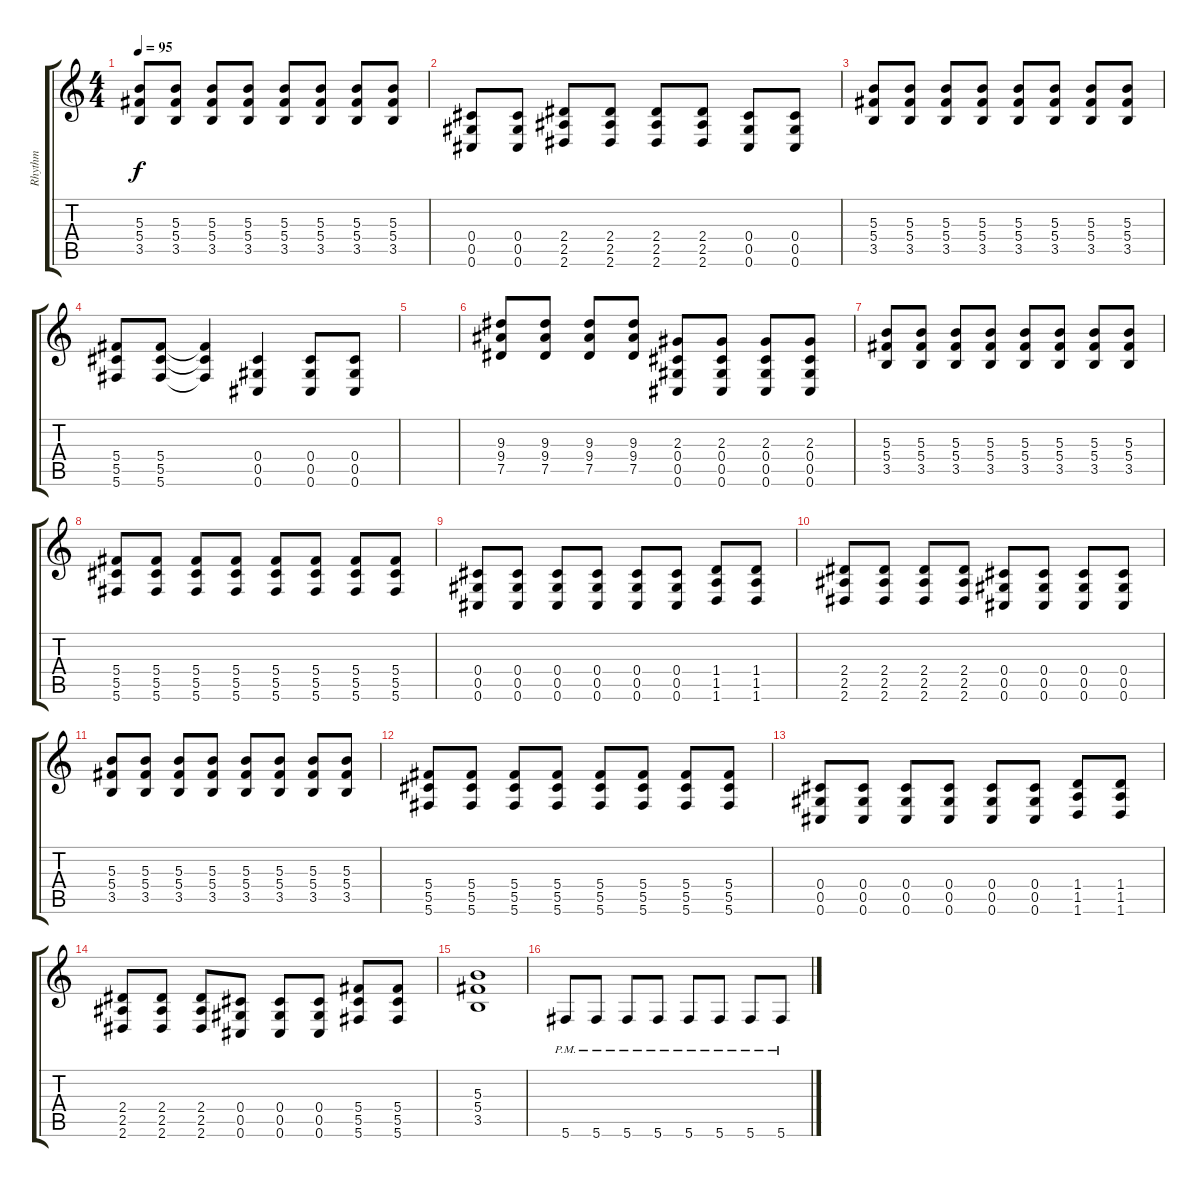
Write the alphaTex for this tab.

\track ("Rhythm" "Rhythm") {instrument distortionguitar}
\staff {score tabs}
\tuning (Eb4 Bb3 Gb3 Db3 Ab2 Db2) {hide}
\ts (4 4)
\tempo 95
\clef g2
\ks c
(5.3 5.4 3.5).8{dy f} (5.3 5.4 3.5).8 (5.3 5.4 3.5).8 (5.3 5.4 3.5).8 (5.3 5.4 3.5).8 (5.3 5.4 3.5).8 (5.3 5.4 3.5).8 (5.3 5.4 3.5).8 |
(0.4 0.5 0.6).8 (0.4 0.5 0.6).8 (2.4 2.5 2.6).8 (2.4 2.5 2.6).8 (2.4 2.5 2.6).8 (2.4 2.5 2.6).8 (0.4 0.5 0.6).8 (0.4 0.5 0.6).8 |
(5.3 5.4 3.5).8 (5.3 5.4 3.5).8 (5.3 5.4 3.5).8 (5.3 5.4 3.5).8 (5.3 5.4 3.5).8 (5.3 5.4 3.5).8 (5.3 5.4 3.5).8 (5.3 5.4 3.5).8 |
(5.4 5.5 5.6).8 (5.4 5.5 5.6).8 (5.4{t} 5.5{t} 5.6{t}).4 (0.4 0.5 0.6).4 (0.4 0.5 0.6).8 (0.4 0.5 0.6).8 |
|
(9.3 9.4 7.5).8{balance 16} (9.3 9.4 7.5).8 (9.3 9.4 7.5).8 (9.3 9.4 7.5).8 (2.3 0.4 0.5 0.6).8 (2.3 0.4 0.5 0.6).8 (2.3 0.4 0.5 0.6).8 (2.3 0.4 0.5 0.6).8 |
(5.3 5.4 3.5).8 (5.3 5.4 3.5).8 (5.3 5.4 3.5).8 (5.3 5.4 3.5).8 (5.3 5.4 3.5).8 (5.3 5.4 3.5).8 (5.3 5.4 3.5).8 (5.3 5.4 3.5).8 |
(5.4 5.5 5.6).8 (5.4 5.5 5.6).8 (5.4 5.5 5.6).8 (5.4 5.5 5.6).8 (5.4 5.5 5.6).8 (5.4 5.5 5.6).8 (5.4 5.5 5.6).8 (5.4 5.5 5.6).8 |
(0.4 0.5 0.6).8 (0.4 0.5 0.6).8 (0.4 0.5 0.6).8 (0.4 0.5 0.6).8 (0.4 0.5 0.6).8 (0.4 0.5 0.6).8 (1.4 1.5 1.6).8 (1.4 1.5 1.6).8 |
(2.4 2.5 2.6).8 (2.4 2.5 2.6).8 (2.4 2.5 2.6).8 (2.4 2.5 2.6).8 (0.4 0.5 0.6).8 (0.4 0.5 0.6).8 (0.4 0.5 0.6).8 (0.4 0.5 0.6).8 |
(5.3 5.4 3.5).8 (5.3 5.4 3.5).8 (5.3 5.4 3.5).8 (5.3 5.4 3.5).8 (5.3 5.4 3.5).8 (5.3 5.4 3.5).8 (5.3 5.4 3.5).8 (5.3 5.4 3.5).8 |
(5.4 5.5 5.6).8 (5.4 5.5 5.6).8 (5.4 5.5 5.6).8 (5.4 5.5 5.6).8 (5.4 5.5 5.6).8 (5.4 5.5 5.6).8 (5.4 5.5 5.6).8 (5.4 5.5 5.6).8 |
(0.4 0.5 0.6).8 (0.4 0.5 0.6).8 (0.4 0.5 0.6).8 (0.4 0.5 0.6).8 (0.4 0.5 0.6).8 (0.4 0.5 0.6).8 (1.4 1.5 1.6).8 (1.4 1.5 1.6).8 |
(2.4 2.5 2.6).8 (2.4 2.5 2.6).8 (2.4 2.5 2.6).8 (0.4 0.5 0.6).8 (0.4 0.5 0.6).8 (0.4 0.5 0.6).8 (5.4 5.5 5.6).8 (5.4 5.5 5.6).8 |
(5.3 5.4 3.5).1 |
5.6{pm}.8{balance 8} 5.6{pm}.8 5.6{pm}.8 5.6{pm}.8 5.6{pm}.8 5.6{pm}.8 5.6{pm}.8 5.6{pm}.8
